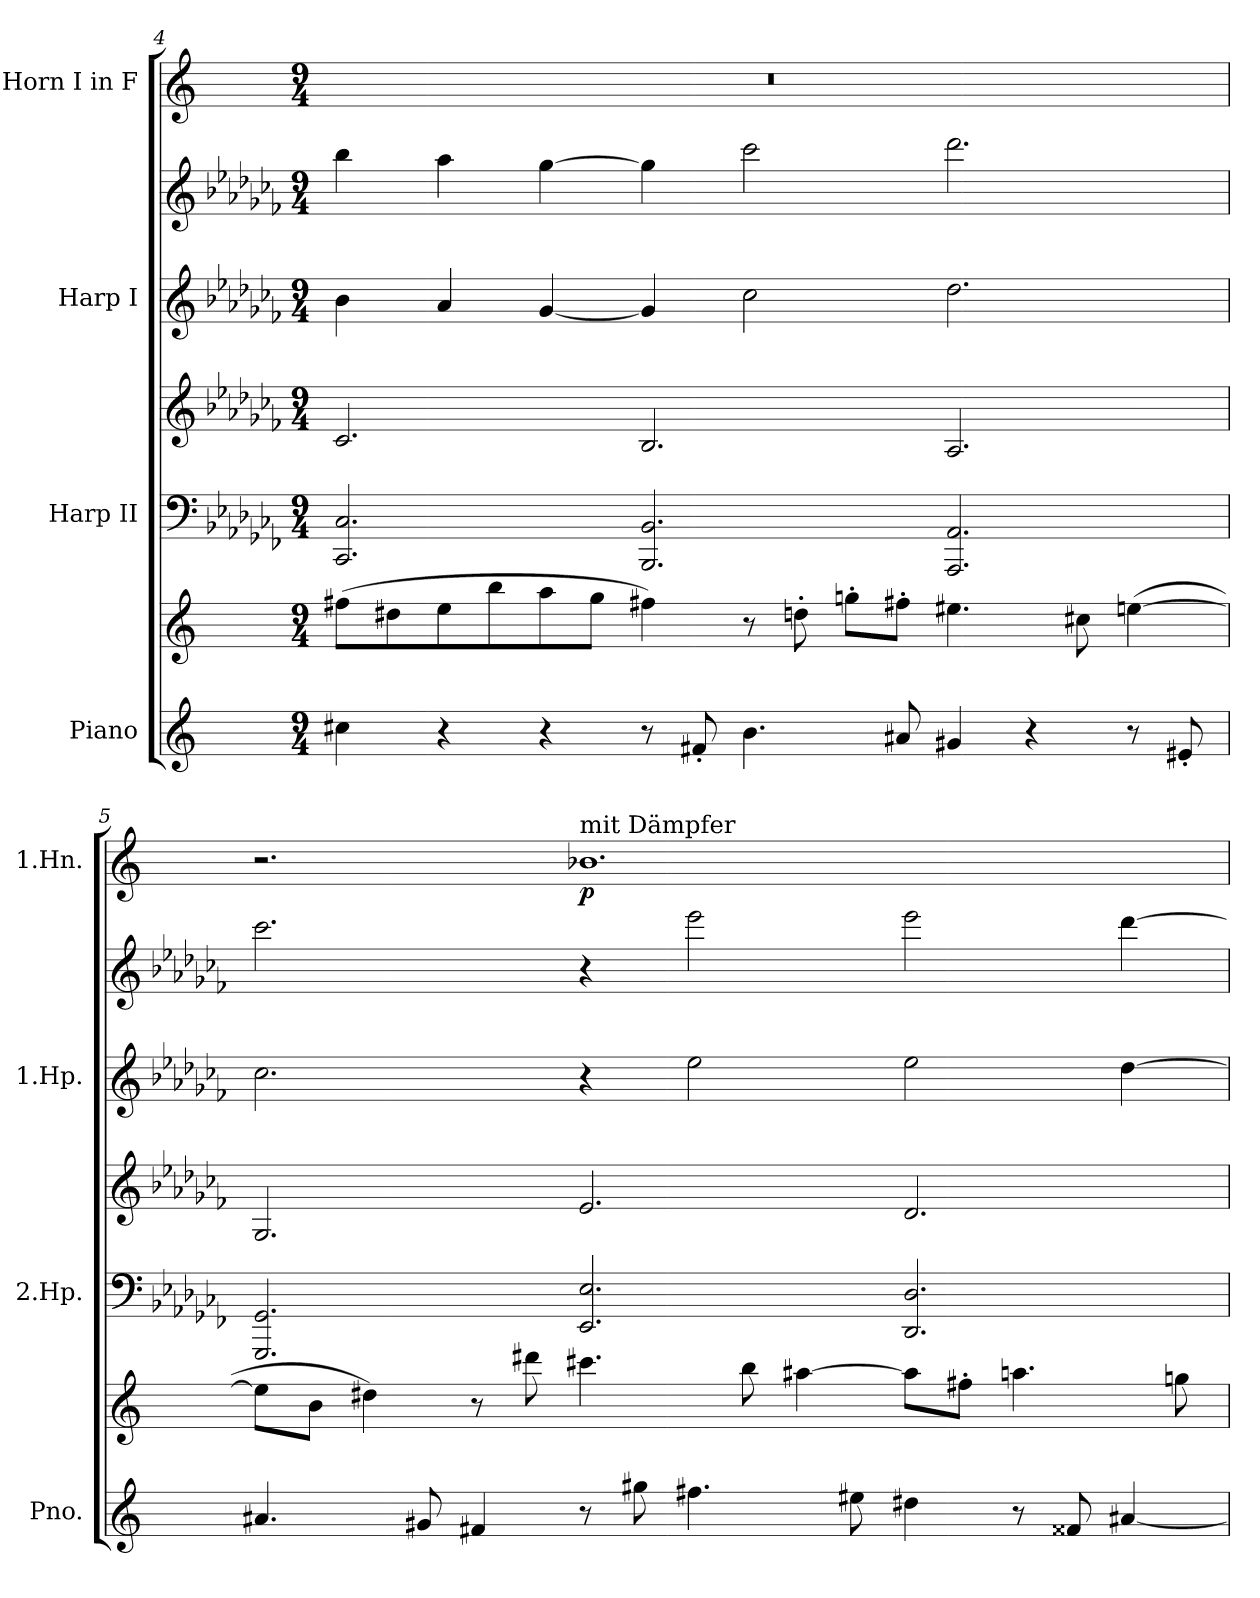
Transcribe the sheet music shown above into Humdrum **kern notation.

**kern	**kern	**kern	**kern	**kern	**kern	**kern	**dynam
*part4	*part4	*part3	*part3	*part2	*part2	*part1	*part1
*staff7	*staff6	*staff5	*staff4	*staff3	*staff2	*staff1	*staff1
*I"Piano	*	*I"Harp II	*	*I"Harp I	*	*I"Horn I in F	*
*I'Pno.	*	*I'2.Hp.	*	*I'1.Hp.	*	*I'1.Hn.	*
*clefG2	*clefG2	*clefF4	*clefG2	*clefG2	*clefG2	*clefG2	*
*	*	*	*	*	*	*ITrd4c7	*
*k[]	*k[]	*k[b-e-a-d-g-c-f-]	*k[b-e-a-d-g-c-f-]	*k[b-e-a-d-g-c-f-]	*k[b-e-a-d-g-c-f-]	*k[b-]	*
*C:	*C:	*C-:	*C-:	*C-:	*C-:	*F:	*
*M9/4	*M9/4	*M9/4	*M9/4	*M9/4	*M9/4	*M9/4	*
=4	=4	=4	=4	=4	=4	=4	=4
4cc#X	(8ff#XL	2.CC- 2.C-	2.c-	4b-	4bb-	4%9r	.
.	8dd#X	.	.	.	.	.	.
4r	8ee	.	.	4a-	4aa-	.	.
.	8bb	.	.	.	.	.	.
4r	8aa	.	.	[4g-	[4gg-	.	.
.	8ggJ	.	.	.	.	.	.
8r	4ff#X)	2.BBB- 2.BB-	2.B-	4g-]	4gg-]	.	.
8f#X'	.	.	.	.	.	.	.
4.b	8r	.	.	2cc-	2ccc-	.	.
.	8ddn'	.	.	.	.	.	.
.	8ggn'L	.	.	.	.	.	.
8a#X	8ff#X'J	.	.	.	.	.	.
4g#X	4.ee#X	2.AAA- 2.AA-	2.A-	2.dd-	2.ddd-	.	.
4r	.	.	.	.	.	.	.
.	8cc#X	.	.	.	.	.	.
8r	([4een	.	.	.	.	.	.
8e#X'	.	.	.	.	.	.	.
=5	=5	=5	=5	=5	=5	=5	=5
4.a#X	8eeL]	2.GGG- 2.GG-	2.G-	2.cc-	2.ccc-	2.r	.
.	8bJ	.	.	.	.	.	.
.	4dd#X)	.	.	.	.	.	.
8g#X	.	.	.	.	.	.	.
4f#X	8r	.	.	.	.	.	.
.	8ddd#X	.	.	.	.	.	.
!	!	!	!	!	!	!LO:TX:a:t=mit Dämpfer	!
8r	4.ccc#X	2.EE- 2.E-	2.e-	4r	4r	1.e-X	p
8gg#X	.	.	.	.	.	.	.
4.ff#X	.	.	.	2ee-	2eee-	.	.
.	8bb	.	.	.	.	.	.
.	[4aa#X	.	.	.	.	.	.
8ee#X	.	.	.	.	.	.	.
4dd#X	8aa#L]	2.DD- 2.D-	2.d-	2ee-	2eee-	.	.
.	8ff#X'J	.	.	.	.	.	.
8r	4.aan	.	.	.	.	.	.
8f##X	.	.	.	.	.	.	.
[4a#X	.	.	.	[4dd-	[4ddd-	.	.
.	8ggn	.	.	.	.	.	.
=	=	=	=	=	=	=	=
*-	*-	*-	*-	*-	*-	*-	*-
